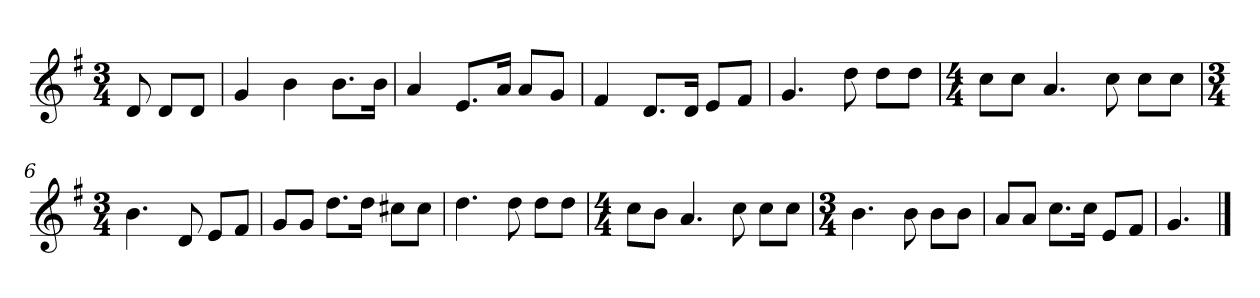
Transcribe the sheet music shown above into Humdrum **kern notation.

**kern
*part1
*staff1
*k[f#]
*M3/4
*MM120
=
8d
8dL
8dJ
=1
4g
4b
8.bL
16bJk
=2
4a
8.eL
16aJk
8aL
8gJ
=3
4f#
8.dL
16dJk
8eL
8f#J
=4
4.g
8dd
8ddL
8ddJ
=5
*M4/4
8ccL
8ccJ
4.a
8cc
8ccL
8ccJ
=6
*M3/4
4.b
8d
8eL
8f#J
=7
8gL
8gJ
8.ddL
16ddJk
8cc#XL
8cc#J
=8
4.dd
8dd
8ddL
8ddJ
=9
*M4/4
8ccL
8bJ
4.a
8cc
8ccL
8ccJ
=10
*M3/4
4.b
8b
8bL
8bJ
=11
8aL
8aJ
8.ccL
16ccJk
8eL
8f#J
=12
4.g
==
*-
